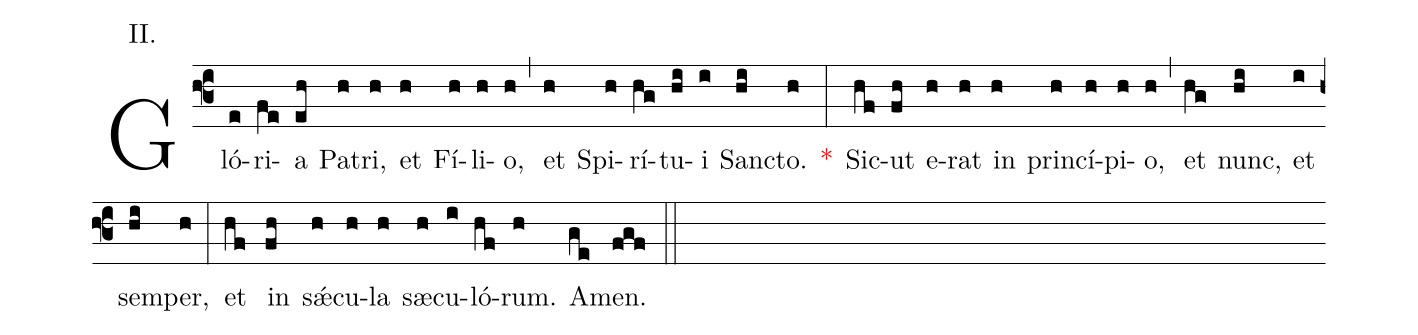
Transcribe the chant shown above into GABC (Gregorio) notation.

mode:II.;
%%
(f3) Gló(e)ri(fe)a(eh) Pa(h)tri,(h) et(h) Fí(h)li(h)o,(h) (,) et(h) Spi(h)rí(hg)tu(hi)i(i) San(hi)cto.(h) <v>\red{*}</v>(:) Sic(hf)ut(fh) e(h)rat(h) in(h) prin(h)cí(h)pi(h)o,(h) (,) et(hg) nunc,(hi) et(i) sem(hi)per,(h) (:) et(hf) in(fh) s<sp>'ae</sp>(h)cu(h)la(h) sæ(h)cu(i)ló(hf)rum.(h) A(ge)men.(fgf) (::)
